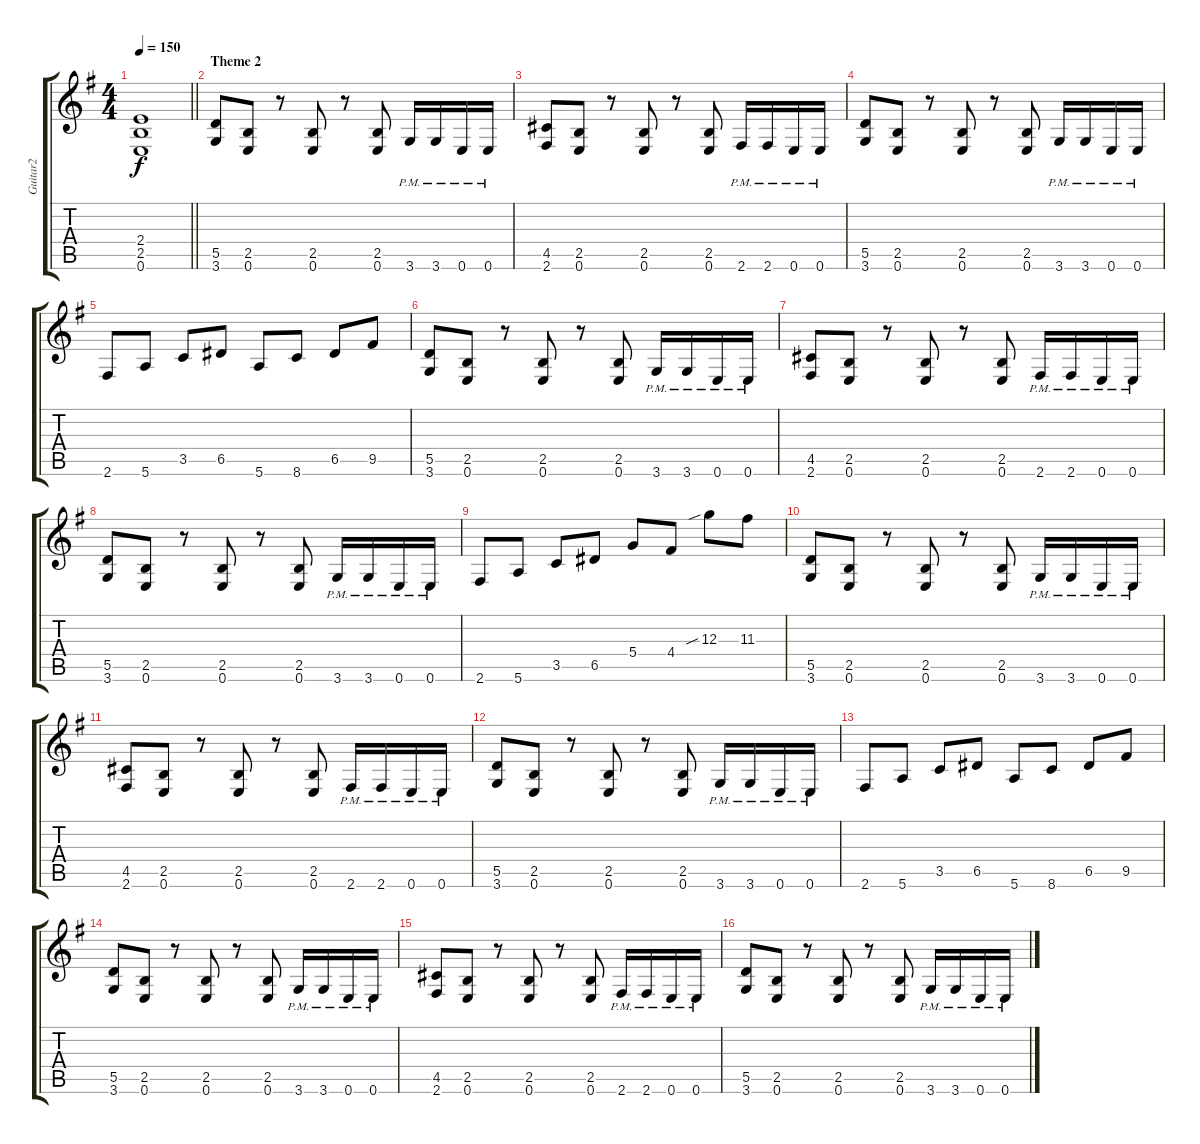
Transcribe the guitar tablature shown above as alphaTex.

\track ("Guitar2" "Guitar2") {instrument distortionguitar}
\staff {score tabs}
\tuning (E4 B3 G3 D3 A2 E2) {hide}
\ts (4 4)
\tempo 150
\clef g2
\barLineRight lightlight
\ks eminor
(2.4{t} 2.5{t} 0.6{t}).1{dy f} |
\section ("" "Theme 2")
(5.5 3.6).8 (2.5 0.6).8 r.8 (2.5 0.6).8 r.8 (2.5 0.6).8 3.6{pm}.16 3.6{pm}.16 0.6{pm}.16 0.6{pm}.16 |
(4.5 2.6).8 (2.5 0.6).8 r.8 (2.5 0.6).8 r.8 (2.5 0.6).8 2.6{pm}.16 2.6{pm}.16 0.6{pm}.16 0.6{pm}.16 |
(5.5 3.6).8 (2.5 0.6).8 r.8 (2.5 0.6).8 r.8 (2.5 0.6).8 3.6{pm}.16 3.6{pm}.16 0.6{pm}.16 0.6{pm}.16 |
2.6.8 5.6.8 3.5.8 6.5.8 5.6.8 8.6.8 6.5.8 9.5.8 |
(5.5 3.6).8 (2.5 0.6).8 r.8 (2.5 0.6).8 r.8 (2.5 0.6).8 3.6{pm}.16 3.6{pm}.16 0.6{pm}.16 0.6{pm}.16 |
(4.5 2.6).8 (2.5 0.6).8 r.8 (2.5 0.6).8 r.8 (2.5 0.6).8 2.6{pm}.16 2.6{pm}.16 0.6{pm}.16 0.6{pm}.16 |
(5.5 3.6).8 (2.5 0.6).8 r.8 (2.5 0.6).8 r.8 (2.5 0.6).8 3.6{pm}.16 3.6{pm}.16 0.6{pm}.16 0.6{pm}.16 |
2.6.8 5.6.8 3.5.8 6.5.8 5.4.8 4.4.8 12.3{sib}.8 11.3.8 |
(5.5 3.6).8 (2.5 0.6).8 r.8 (2.5 0.6).8 r.8 (2.5 0.6).8 3.6{pm}.16 3.6{pm}.16 0.6{pm}.16 0.6{pm}.16 |
(4.5 2.6).8 (2.5 0.6).8 r.8 (2.5 0.6).8 r.8 (2.5 0.6).8 2.6{pm}.16 2.6{pm}.16 0.6{pm}.16 0.6{pm}.16 |
(5.5 3.6).8 (2.5 0.6).8 r.8 (2.5 0.6).8 r.8 (2.5 0.6).8 3.6{pm}.16 3.6{pm}.16 0.6{pm}.16 0.6{pm}.16 |
2.6.8 5.6.8 3.5.8 6.5.8 5.6.8 8.6.8 6.5.8 9.5.8 |
(5.5 3.6).8 (2.5 0.6).8 r.8 (2.5 0.6).8 r.8 (2.5 0.6).8 3.6{pm}.16 3.6{pm}.16 0.6{pm}.16 0.6{pm}.16 |
(4.5 2.6).8 (2.5 0.6).8 r.8 (2.5 0.6).8 r.8 (2.5 0.6).8 2.6{pm}.16 2.6{pm}.16 0.6{pm}.16 0.6{pm}.16 |
(5.5 3.6).8 (2.5 0.6).8 r.8 (2.5 0.6).8 r.8 (2.5 0.6).8 3.6{pm}.16 3.6{pm}.16 0.6{pm}.16 0.6{pm}.16
